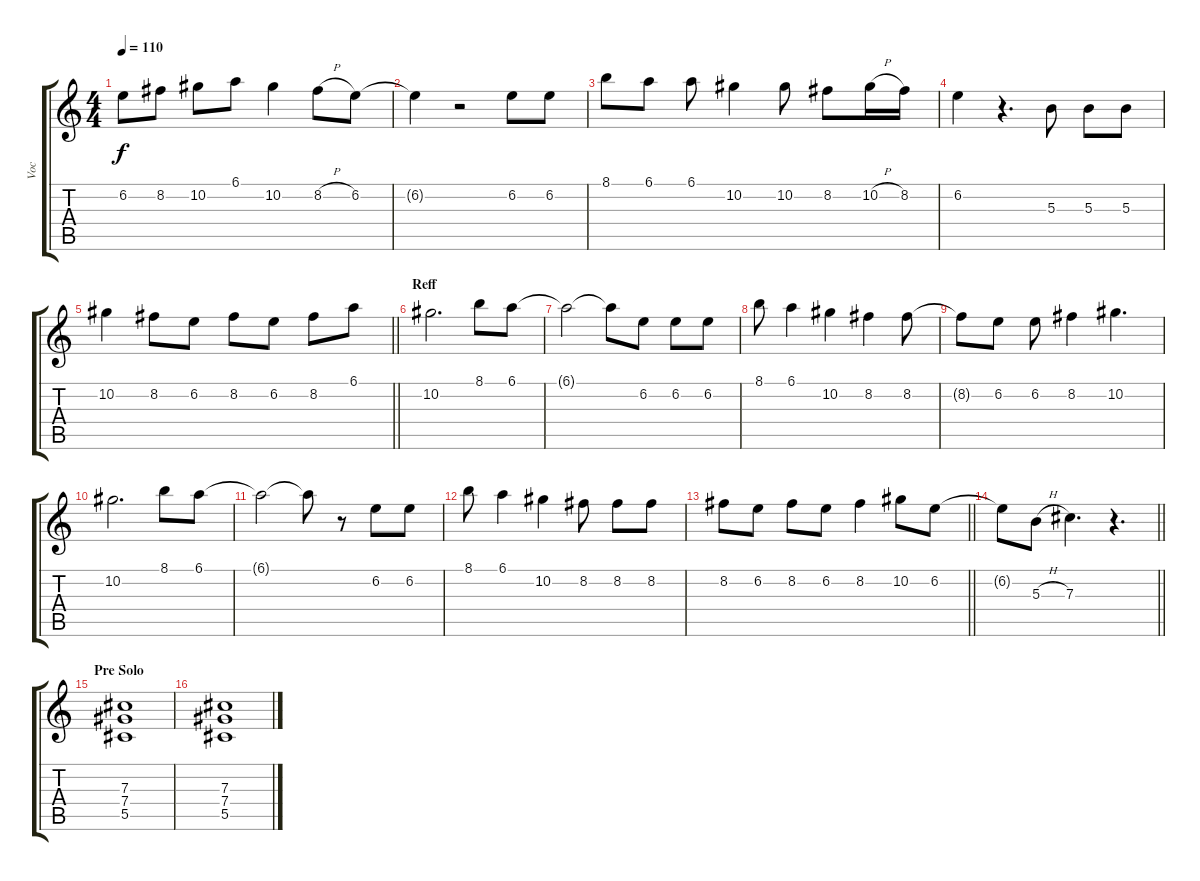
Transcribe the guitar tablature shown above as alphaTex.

\track ("Voc" "Voc") {instrument acousticguitarsteel}
\staff {score tabs}
\tuning (Eb4 Bb3 Gb3 Db3 Ab2 Eb2) {hide}
\ts (4 4)
\tempo 110
\clef g2
\ks c
6.2.8{dy f} 8.2.8 10.2.8 6.1.8 10.2.4 8.2{h}.8 6.2.8 |
6.2{t}.4 r.2 6.2.8 6.2.8 |
8.1.8 6.1.8 6.1.8 10.2.4 10.2.8 8.2.8 10.2{h}.16 8.2.16 |
6.2.4 r.4{d} 5.3.8 5.3.8 5.3.8 |
\barLineRight lightlight
10.2.4 8.2.8 6.2.8 8.2.8 6.2.8 8.2.8 6.1.8 |
\section ("" "Reff")
10.2.2{d} 8.1.8 6.1.8 |
6.1{t}.2 6.1{t}.8 6.2.8 6.2.8 6.2.8 |
8.1.8 6.1.4 10.2.4 8.2.4 8.2.8 |
8.2{t}.8 6.2.8 6.2.8 8.2.4 10.2.4{d} |
10.2.2{d} 8.1.8 6.1.8 |
6.1{t}.2 6.1{t}.8 r.8 6.2.8 6.2.8 |
8.1.8 6.1.4 10.2.4 8.2.8 8.2.8 8.2.8 |
\barLineRight lightlight
8.2.8 6.2.8 8.2.8 6.2.8 8.2.4 10.2.8 6.2.8 |
\barLineRight lightlight
6.2{t}.8 5.3{h}.8 7.3.4{d} r.4{d} |
\section ("" "Pre Solo")
(7.3 7.4 5.5).1{volume 8 instrument overdrivenguitar} |
(7.3 7.4 5.5).1
